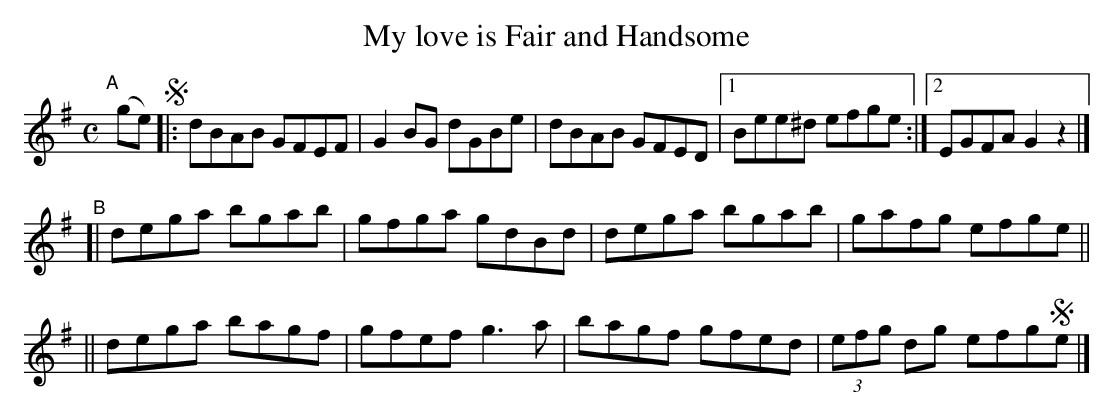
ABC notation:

X:1
T: My love is Fair and Handsome
M: C
L: 1/8
K: G
"^A"[|]\
(ge) !segno!|: dBAB GFEF | G2BG dGBe | dBAB GFED |[1 Bee^d efge :|[2 EGFA G2z2 |]
"^B"\
[| dega bgab | gfga gdBd | dega bgab | gafg efge ||
|| dega bagf | gfef g3a | bagf gfed | (3efg dg efg!segno!e |]
